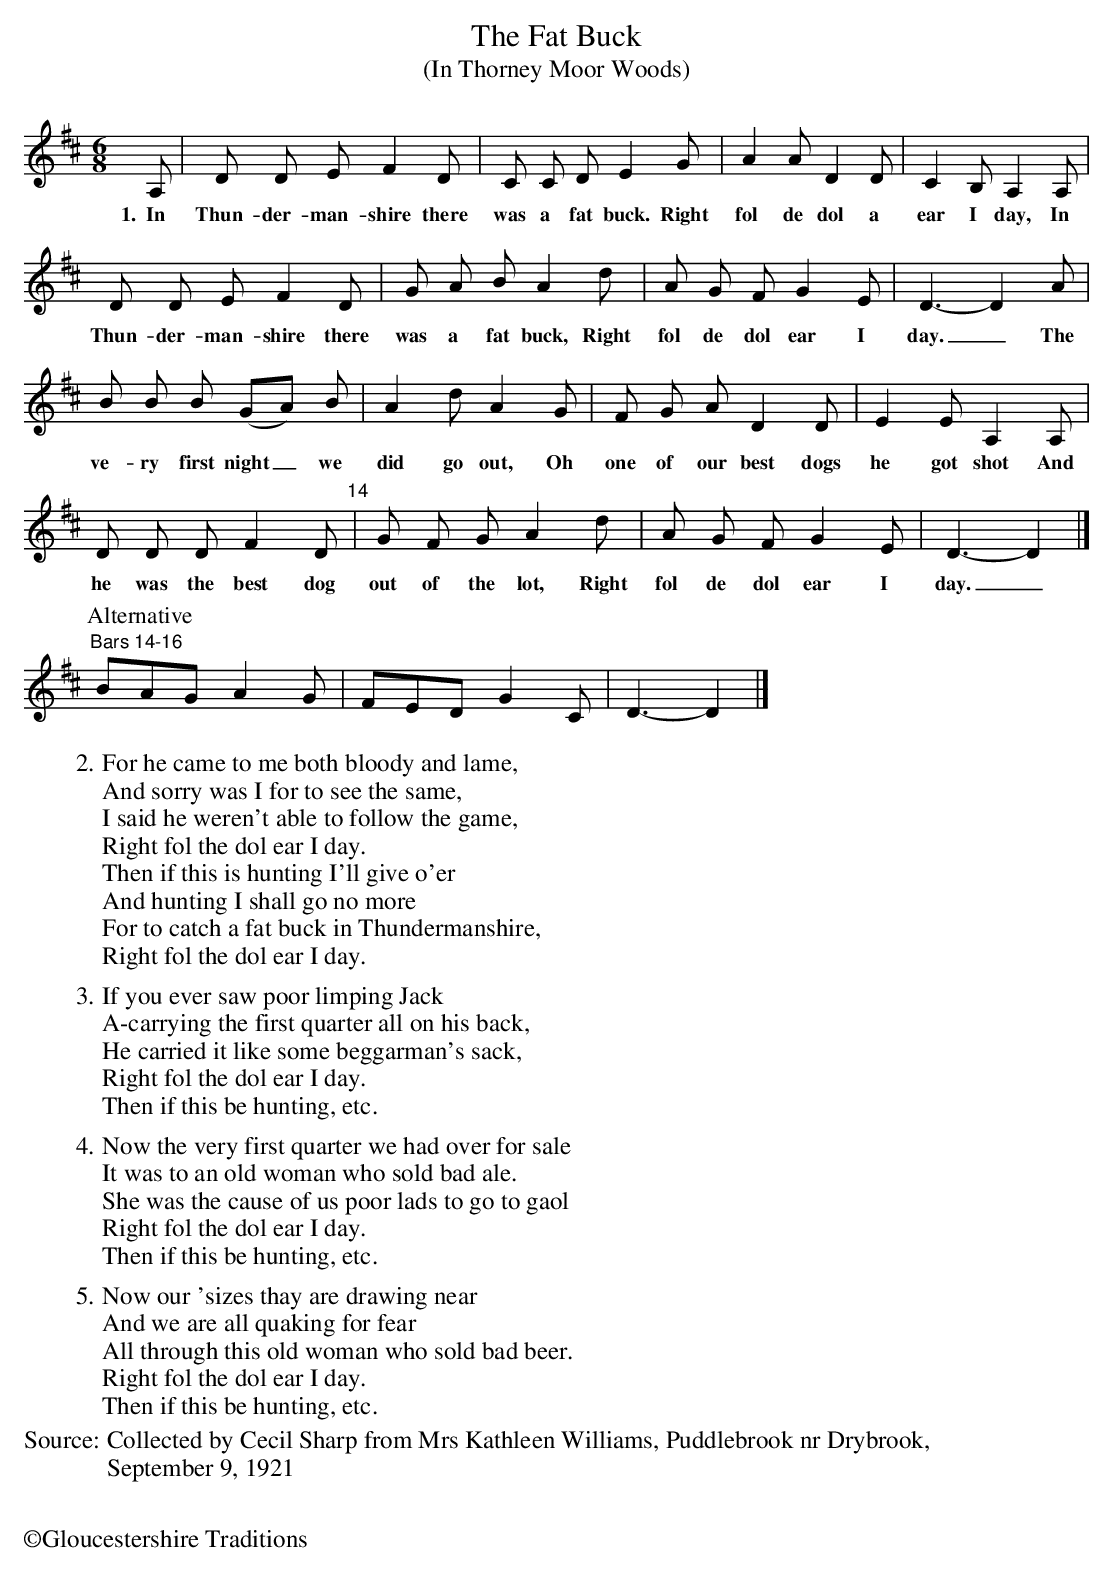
X:1
T:The Fat Buck
T:(In Thorney Moor Woods)
M:6/8
L:1/8
K:Dmaj
A, | D D E F2 D | C C D E2 G | A2 A D2 D | C2 B, A,2 A, |
w:1.~~In Thun-der-man-shire there was a fat buck. Right fol de dol a ear I day, In
D D E F2 D | G A B A2 d | A G F G2 E | D3-D2 A |
w:Thun-der-man-shire there was a fat buck, Right fol de dol ear I day._ The
B B B (GA) B | A2 d A2 G | F G A D2 D | E2 E A,2 A, |
w:ve-ry first night_ we did go out, Oh one of our best dogs he got shot And
D D D F2 D "^14"| G F G A2 d | A G F G2 E | D3-D2 |]
w:he was the best dog out of the lot, Right fol de dol ear I day._
P:Alternative
"^Bars 14-16" BAG A2 G | FED G2 C | D3-D2 |]
W:2. For he came to me both bloody and lame,
W:And sorry was I for to see the same,
W:I said he weren't able to follow the game,
W:Right fol the dol ear I day.
W:Then if this is hunting I'll give o'er
W:And hunting I shall go no more
W:For to catch a fat buck in Thundermanshire,
W:Right fol the dol ear I day.
%%vskip 8
W:3. If you ever saw poor limping Jack
W:A-carrying the first quarter all on his back,
W:He carried it like some beggarman's sack,
W:Right fol the dol ear I day.
W:Then if this be hunting, etc.
%%vskip 8
W:4. Now the very first quarter we had over for sale
W:It was to an old woman who sold bad ale.
W:She was the cause of us poor lads to go to gaol
W:Right fol the dol ear I day.
W:Then if this be hunting, etc.
%%vskip 8
W:5. Now our 'sizes thay are drawing near
W:And we are all quaking for fear
W:All through this old woman who sold bad beer.
W:Right fol the dol ear I day.
W:Then if this be hunting, etc.
